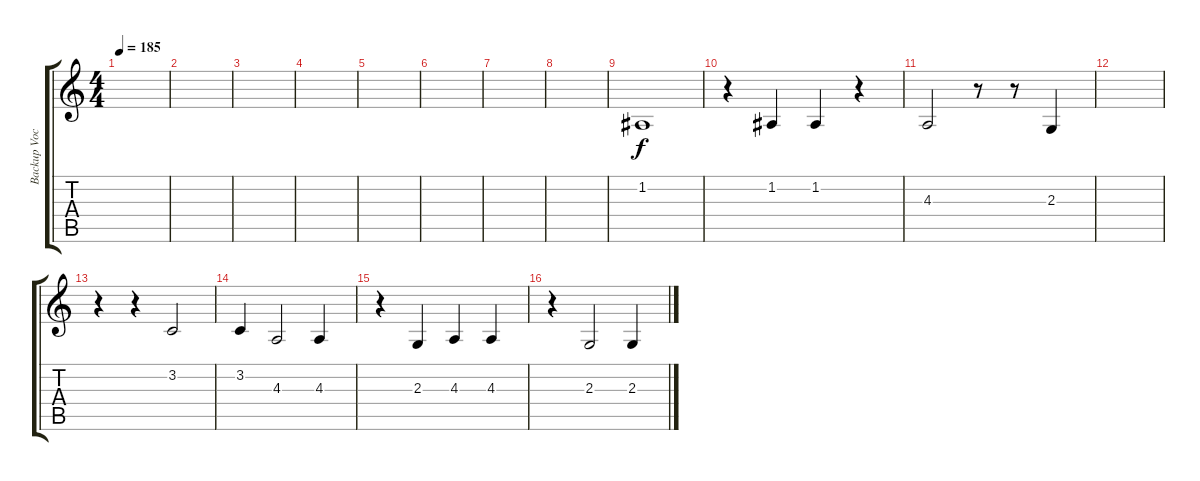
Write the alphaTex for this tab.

\track ("Backup Vocal" "Backup Voc") {instrument oboe}
\staff {score tabs}
\tuning (D4 A3 F3 C3 G2 C2) {hide}
\ts (4 4)
\tempo 185
\clef g2
\ks c
|
|
|
|
|
|
|
|
1.2.1 |
r.4 1.2.4 1.2.4 r.4 |
4.3.2 r.8 r.8 2.3.4 |
|
r.4 r.4 3.2.2 |
3.2.4 4.3.2 4.3.4 |
r.4 2.3.4 4.3.4 4.3.4 |
r.4 2.3.2 2.3.4
